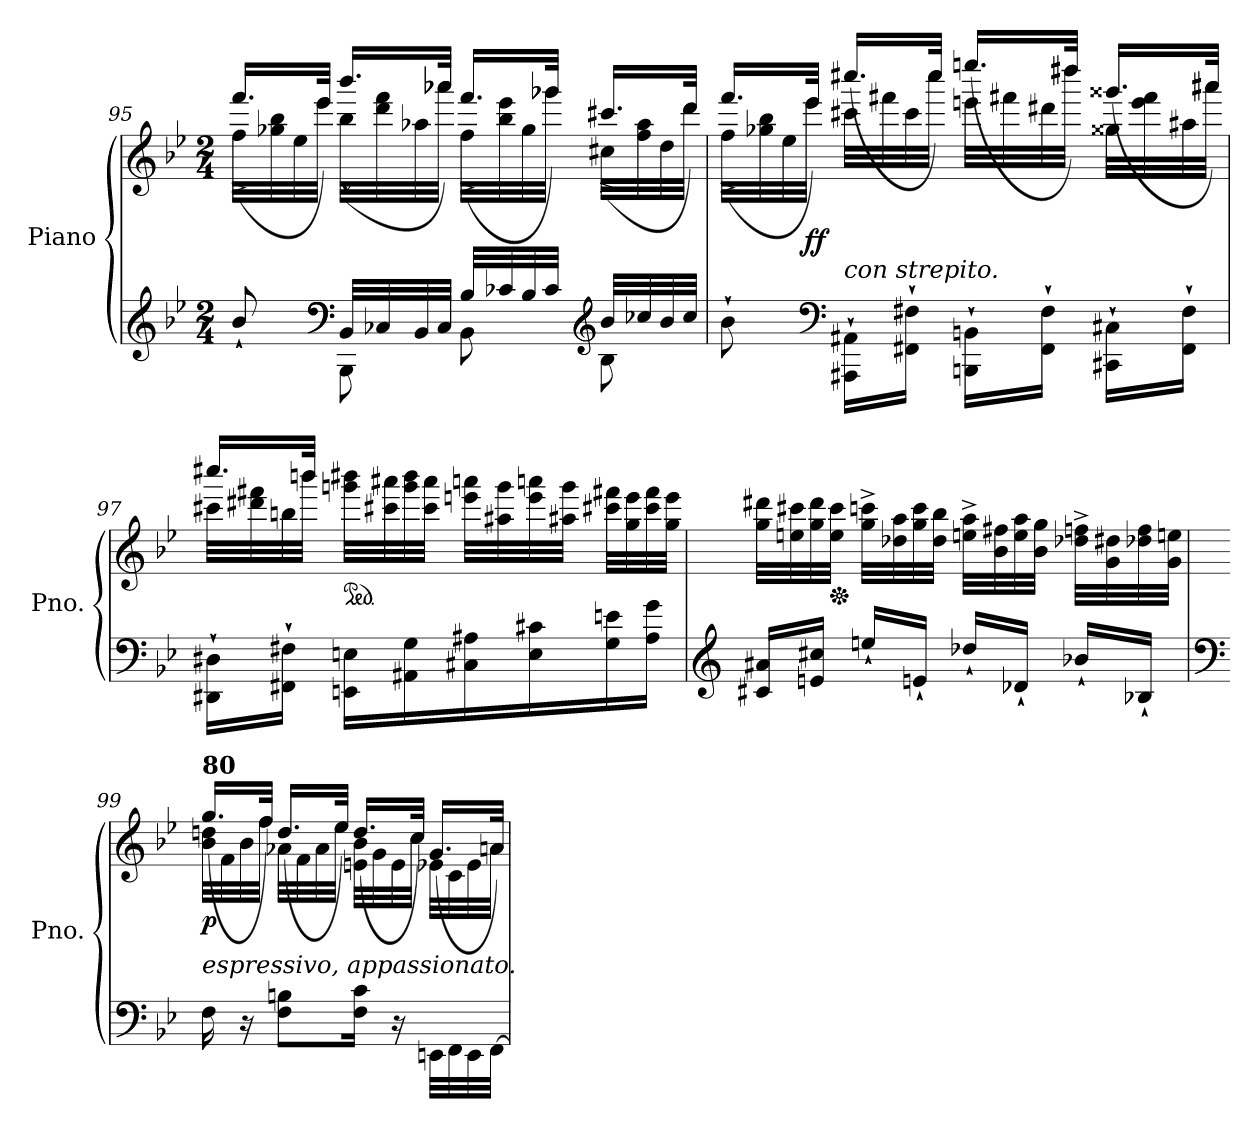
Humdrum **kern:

**kern	**kern	**dynam
*part1	*part1	*part1
*staff2	*staff1	*staff1/2
*I"Piano	*	*
*I'Pno.	*	*
!!LO:PB:g=z
*clefG2	*clefG2	*
*k[b-e-]	*k[b-e-]	*
*M2/4	*M2/4	*
=95	=95	=95
*^	*^	*
8b-`/	8ryy	32ff\LLL	(>16.fff^/LL	.
.	.	32gg-X\ 32bb-\	.	.
.	.	32ee-\	.	.
.	.	32eee-\JJJ	32eee-/JJk)	.
*clefF4	*	*	*	*
32BB-/LLL	8BBB-\	32bb-\LLL	(>16.bbb-^^/LL	.
32C-X/	.	32ddd\ 32fff\	.	.
32BB-/	.	32aa-X\	.	.
32C-/JJJ	.	32aaa-X\JJJ	32aaa-/JJk)	.
32B-/LLL	8BB-\	32ff\LLL	(>16.fff^/LL	.
32c-X/	.	32bb-\ 32eee-\	.	.
32B-/	.	32gg-\	.	.
32c-/JJJ	.	32ggg-X\JJJ	32ggg-/JJk)	.
*clefG2	*	*	*	*
32b-/LLL	8B-\	32cc#X\LLL	(>16.ccc#X^/LL	.
32cc-X/	.	32ff\ 32aa-\	.	.
32b-/	.	32dd\	.	.
32cc-/JJJ	.	32ddd\JJJ	32ddd/JJk)	.
*v	*v	*	*	*
=96	=96	=96	=96
8b-`\	32ff\LLL	(>16.fff^/LL	.
.	32gg-X\ 32bb-\	.	.
.	32ee-\	.	.
!	!	!	!LO:DY:b
.	32eee-\JJJ	32eee-/JJk)	ff
*clefF4	*	*	*
!LO:TX:a:i:t=con strepito.	!	!	!
16AAA#X\` 16AA#X\`LL	32ccc#X\LLL	(>16.cccc#X/LL	.
.	32fff#X\	.	.
16FF#X\` 16F#X\`JJ	32ccc#\	.	.
.	32cccc#\JJJ	32cccc#/JJk)	.
16BBBn\` 16BBn\`LL	32eeen\LLL	(>16.eeeen/LL	.
.	32fff#X\	.	.
16FF#\` 16F#\`JJ	32ddd#X\	.	.
.	32dddd#X\JJJ	32dddd#/JJk)	.
16CC#X\` 16C#X\`LL	32gg##X\LLL	(>16.ggg##X/LL	.
.	32eee\ 32fff#\	.	.
16FF#\` 16F#\`JJ	32aa#X\	.	.
.	32aaa#X\JJJ	32aaa#/JJk)	.
!!LO:LB:g=z	!!
=97	=97	=97	=97
16DD#X\` 16D#X\`LL	32ccc#X\LLL	16.cccc#X/LL	.
.	32ddd#X\ 32fff#X\	.	.
16FF#X\` 16F#X\`JJ	32bbn\	.	.
.	32bbbn\JJJ	32bbb/JJk	.
*	*ped	*	*
!	!	!	!LO:DY:b
16EEn\ 16En\LL	32gggn\ 32bbb#X\LLL	4.ryy	other-dynamics
.	32ccc#X\ 32aaa#X\	.	.
16AA#X\ 16G\	32ggg\ 32bbb#\	.	.
.	32ccc#\ 32aaa#\JJJ	.	.
16C#X\ 16A#X\	32eeen\ 32aaan\LLL	.	.
.	32aa#X\ 32ggg\	.	.
16E\ 16c#X\	32eee\ 32aaan\	.	.
.	32aa#X\ 32ggg\JJJ	.	.
16G\ 16en\	32ccc#X\ 32fff#X\LLL	.	.
.	32gg\ 32eee\	.	.
16A#\ 16g\JJ	32ccc#\ 32fff#\	.	.
.	32gg\ 32eee\JJJ	.	.
*	*v	*v	*
=98	=98	=98
*clefG2	*	*
16c#X/ 16a#X/LL	32gg\ 32ddd#X\LLL	.
.	32een\ 32ccc#X\	.
16en/ 16cc#X/JJ	32gg\ 32ddd#\	.
*	*Xped	*
.	32ee\ 32ccc#\JJJ	.
16een`/LL	32gg\^ 32cccn\^LLL	.
.	32dd-X\ 32aa\	.
16en`/JJ	32gg\ 32ccc\	.
.	32dd-\ 32bb-\JJJ	.
16dd-X`/LL	32een\^ 32aa\^LLL	.
.	32b-\ 32ff#X\	.
16d-X`/JJ	32ee\ 32aa\	.
.	32b-\ 32gg\JJJ	.
16b-X`/LL	32dd-X\^ 32ffn\^LLL	.
.	32g\ 32dd#X\	.
16B-X`/JJ	32dd-X\ 32ff\	.
.	32g\ 32een\JJJ	.
!!LO:LB:g=z
=99	=99	=99
*clefF4	*	*
*	*^	*
!	!LO:TX:a:B:t=80	!	!
!LO:TX:a:i:t=espressivo, appassionato.	!	!	!
!	!	!	!LO:DY:b
16F\	32b-\ 32ddn\LLL	(>16.gg/LL	p
.	32f\	.	.
16r	32b-\	.	.
.	32ff\JJJ	32ff/JJk)	.
8F\ 8Bn\L	32a-X\LLL	(>16.dd/LL	.
.	32f\	.	.
.	32a-\	.	.
.	32ee-\JJJ	32ee-/JJk)	.
16F\ 16c\Jk	32en\ 32b-\LLL	(>16.dd/LL	.
.	32g\	.	.
16r	32e\	.	.
.	32cc\JJJ	32cc/JJk)	.
32EEn\LLL	32e-X\LLL	(>16.g/LL	.
32FF\	32c\	.	.
32EE\	32e-\	.	.
[32FF\JJJ	32an\JJJ	32a/JJk)	.
*	*v	*v	*
=	=	=
*-	*-	*-
